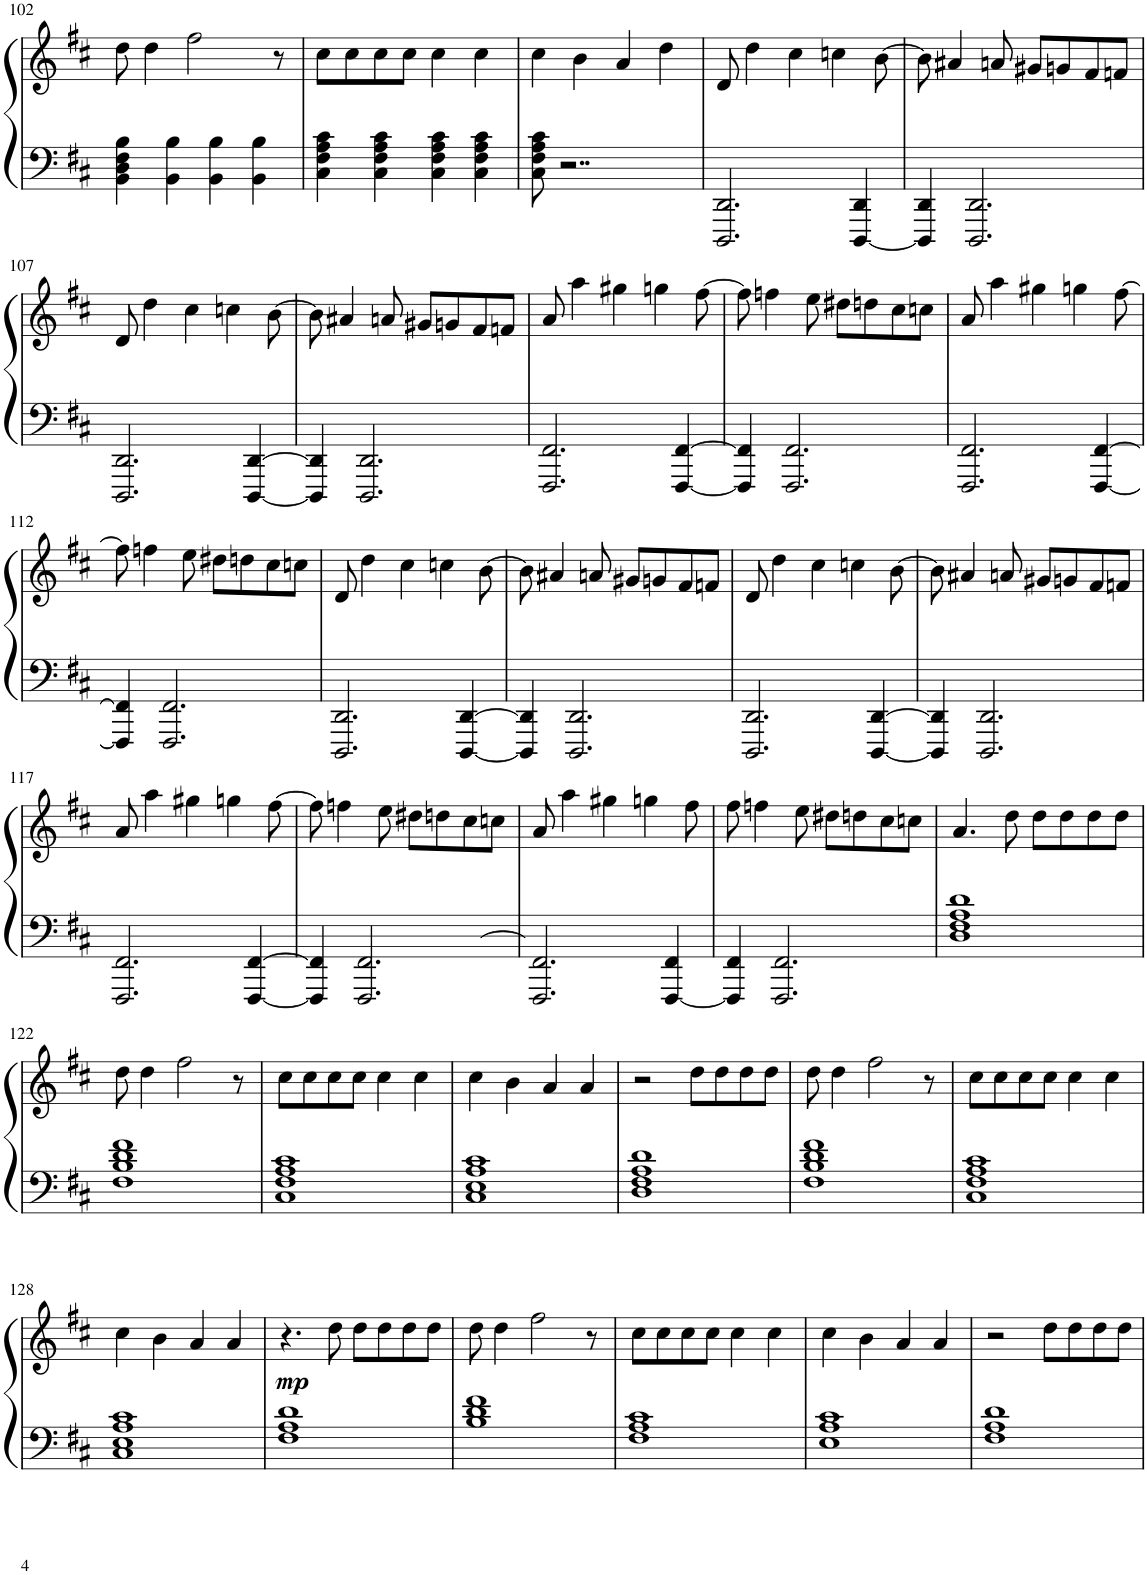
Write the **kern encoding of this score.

**kern	**kern	**dynam
*part1	*part1	*part1
*staff2	*staff1	*staff1/2
*I"Piano	*	*
*I'Pno.	*	*
!!LO:PB:g=z
*clefF4	*clefG2	*
*k[f#c#]	*k[f#c#]	*
*M4/4	*M4/4	*
=102	=102	=102
4BB\ 4D\ 4F#\ 4B\	8dd\	.
.	4dd\	.
4BB\ 4B\	.	.
.	2ff#\	.
4BB\ 4B\	.	.
4BB\ 4B\	.	.
.	8r	.
=103	=103	=103
4C#\ 4F#\ 4A\ 4c#\	8cc#\L	.
.	8cc#\	.
4C#\ 4F#\ 4A\ 4c#\	8cc#\	.
.	8cc#\J	.
4C#\ 4F#\ 4A\ 4c#\	4cc#\	.
4C#\ 4F#\ 4A\ 4c#\	4cc#\	.
=104	=104	=104
8C#\ 8F#\ 8A\ 8c#\	4cc#\	.
2..r	.	.
.	4b\	.
.	4a/	.
.	4dd\	.
=105	=105	=105
2.DDD/ 2.DD/	8d/	.
.	4dd\	.
.	4cc#\	.
.	4ccn\	.
[4DDD/ 4DD/	.	.
.	[8b\	.
=106	=106	=106
4DDD/] 4DD/	8b\]	.
.	4a#X/	.
2.DDD/ 2.DD/	.	.
.	8an/	.
.	8g#X/L	.
.	8gn/	.
.	8f#/	.
.	8fn/J	.
!!LO:LB:g=z
=107	=107	=107
2.DDD/ 2.DD/	8d/	.
.	4dd\	.
.	4cc#\	.
.	4ccn\	.
[4DDD/ [4DD/	.	.
.	[8b\	.
=108	=108	=108
4DDD/] 4DD/]	8b\]	.
.	4a#X/	.
2.DDD/ 2.DD/	.	.
.	8an/	.
.	8g#X/L	.
.	8gn/	.
.	8f#/	.
.	8fn/J	.
=109	=109	=109
2.FFF#/ 2.FF#/	8a/	.
.	4aa\	.
.	4gg#X\	.
.	4ggn\	.
[4FFF#/ [4FF#/	.	.
.	[8ff#\	.
=110	=110	=110
4FFF#/] 4FF#/]	8ff#\]	.
.	4ffn\	.
2.FFF#/ 2.FF#/	.	.
.	8ee\	.
.	8dd#X\L	.
.	8ddn\	.
.	8cc#\	.
.	8ccn\J	.
=111	=111	=111
2.FFF#/ 2.FF#/	8a/	.
.	4aa\	.
.	4gg#X\	.
.	4ggn\	.
[4FFF#/ [4FF#/	.	.
.	[8ff#\	.
!!LO:LB:g=z
=112	=112	=112
4FFF#/] 4FF#/]	8ff#\]	.
.	4ffn\	.
2.FFF#/ 2.FF#/	.	.
.	8ee\	.
.	8dd#X\L	.
.	8ddn\	.
.	8cc#\	.
.	8ccn\J	.
=113	=113	=113
2.DDD/ 2.DD/	8d/	.
.	4dd\	.
.	4cc#\	.
.	4ccn\	.
[4DDD/ [4DD/	.	.
.	[8b\	.
=114	=114	=114
4DDD/] 4DD/]	8b\]	.
.	4a#X/	.
2.DDD/ 2.DD/	.	.
.	8an/	.
.	8g#X/L	.
.	8gn/	.
.	8f#/	.
.	8fn/J	.
=115	=115	=115
2.DDD/ 2.DD/	8d/	.
.	4dd\	.
.	4cc#\	.
.	4ccn\	.
[4DDD/ [4DD/	.	.
.	[8b\	.
=116	=116	=116
4DDD/] 4DD/]	8b\]	.
.	4a#X/	.
2.DDD/ 2.DD/	.	.
.	8an/	.
.	8g#X/L	.
.	8gn/	.
.	8f#/	.
.	8fn/J	.
!!LO:LB:g=z
=117	=117	=117
2.FFF#/ 2.FF#/	8a/	.
.	4aa\	.
.	4gg#X\	.
.	4ggn\	.
[4FFF#/ [4FF#/	.	.
.	[8ff#\	.
=118	=118	=118
4FFF#/] 4FF#/]	8ff#\]	.
.	4ffn\	.
2.FFF#/ 2.FF#/	.	.
.	8ee\	.
.	8dd#X\L	.
.	8ddn\	.
.	8cc#\	.
.	8ccn\J	.
=119	=119	=119
2.FFF#/ 2.FF#/	8a/	.
.	4aa\	.
.	4gg#X\	.
.	4ggn\	.
[4FFF#/ [4FF#/	.	.
.	8ff#\	.
=120	=120	=120
4FFF#/] 4FF#/]	8ff#\	.
.	4ffn\	.
2.FFF#/ 2.FF#/	.	.
.	8ee\	.
.	8dd#X\L	.
.	8ddn\	.
.	8cc#\	.
.	8ccn\J	.
=121	=121	=121
1D 1F# 1A 1d	4.a/	.
.	8dd\	.
.	8dd\L	.
.	8dd\	.
.	8dd\	.
.	8dd\J	.
!!LO:LB:g=z
=122	=122	=122
1F# 1B 1d 1f#	8dd\	.
.	4dd\	.
.	2ff#\	.
.	8r	.
=123	=123	=123
1C# 1F# 1A 1c#	8cc#\L	.
.	8cc#\	.
.	8cc#\	.
.	8cc#\J	.
.	4cc#\	.
.	4cc#\	.
=124	=124	=124
1C# 1E 1A 1c#	4cc#\	.
.	4b\	.
.	4a/	.
.	4a/	.
=125	=125	=125
1D 1F# 1A 1d	2r	.
.	8dd\L	.
.	8dd\	.
.	8dd\	.
.	8dd\J	.
=126	=126	=126
1F# 1B 1d 1f#	8dd\	.
.	4dd\	.
.	2ff#\	.
.	8r	.
=127	=127	=127
1C# 1F# 1A 1c#	8cc#\L	.
.	8cc#\	.
.	8cc#\	.
.	8cc#\J	.
.	4cc#\	.
.	4cc#\	.
!!LO:LB:g=z
=128	=128	=128
1C# 1E 1A 1c#	4cc#\	.
.	4b\	.
.	4a/	.
.	4a/	.
=129	=129	=129
!	!	!LO:DY:b
1F# 1A 1d	4.r	mp
.	8dd\	.
.	8dd\L	.
.	8dd\	.
.	8dd\	.
.	8dd\J	.
=130	=130	=130
1B 1d 1f#	8dd\	.
.	4dd\	.
.	2ff#\	.
.	8r	.
=131	=131	=131
1F# 1A 1c#	8cc#\L	.
.	8cc#\	.
.	8cc#\	.
.	8cc#\J	.
.	4cc#\	.
.	4cc#\	.
=132	=132	=132
1E 1A 1c#	4cc#\	.
.	4b\	.
.	4a/	.
.	4a/	.
=133	=133	=133
1F# 1A 1d	2r	.
.	8dd\L	.
.	8dd\	.
.	8dd\	.
.	8dd\J	.
=	=	=
*-	*-	*-
